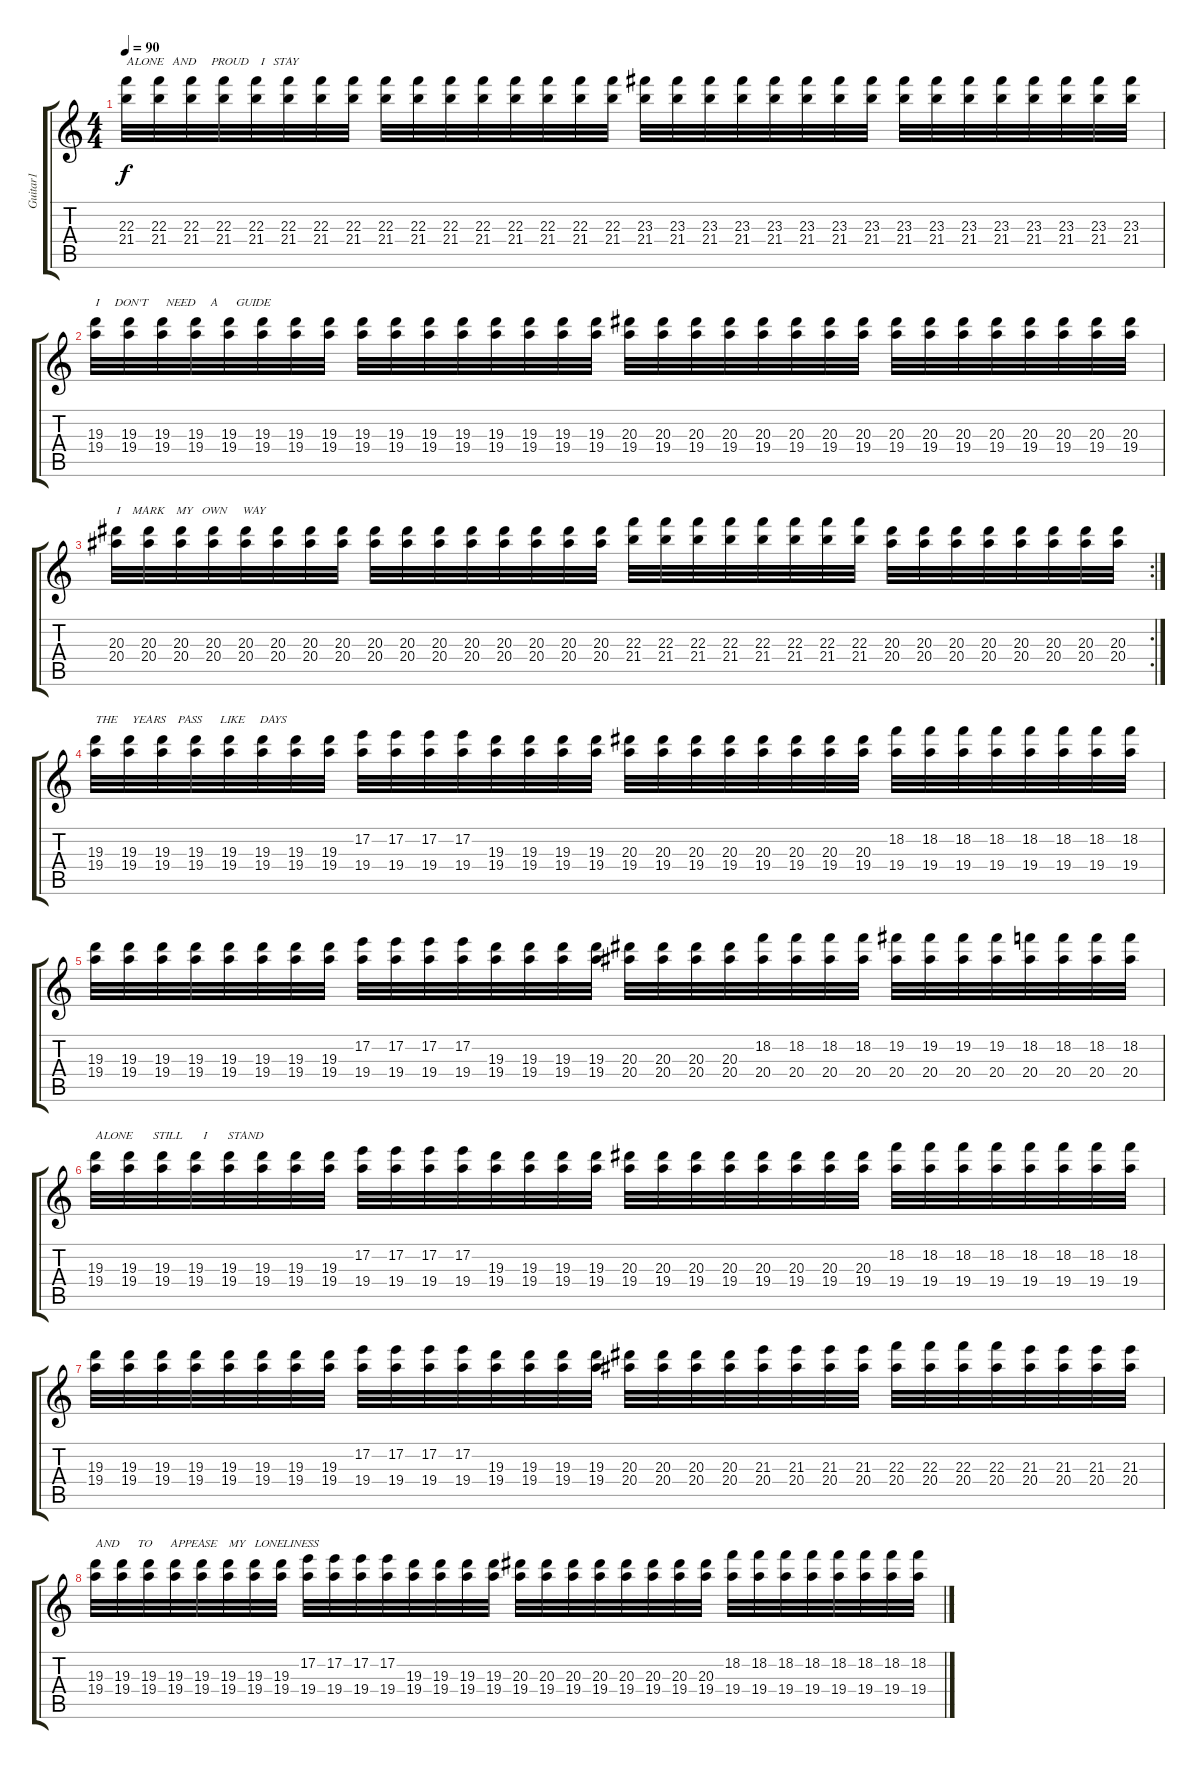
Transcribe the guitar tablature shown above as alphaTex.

\track ("Guitar1" "Guitar1") {instrument overdrivenguitar}
\staff {score tabs}
\tuning (E4 B3 G3 D3 A2 E2) {hide}
\ts (4 4)
\tempo 90
\clef g2
\ks c
(22.3 21.4).32{txt "ALONE   AND     PROUD    I   STAY" dy f} (22.3 21.4).32 (22.3 21.4).32 (22.3 21.4).32 (22.3 21.4).32 (22.3 21.4).32 (22.3 21.4).32 (22.3 21.4).32 (22.3 21.4).32 (22.3 21.4).32 (22.3 21.4).32 (22.3 21.4).32 (22.3 21.4).32 (22.3 21.4).32 (22.3 21.4).32 (22.3 21.4).32 (23.3 21.4).32 (23.3 21.4).32 (23.3 21.4).32 (23.3 21.4).32 (23.3 21.4).32 (23.3 21.4).32 (23.3 21.4).32 (23.3 21.4).32 (23.3 21.4).32 (23.3 21.4).32 (23.3 21.4).32 (23.3 21.4).32 (23.3 21.4).32 (23.3 21.4).32 (23.3 21.4).32 (23.3 21.4).32 |
(19.3 19.4).32{txt "I     DON'T      NEED     A      GUIDE"} (19.3 19.4).32 (19.3 19.4).32 (19.3 19.4).32 (19.3 19.4).32 (19.3 19.4).32 (19.3 19.4).32 (19.3 19.4).32 (19.3 19.4).32 (19.3 19.4).32 (19.3 19.4).32 (19.3 19.4).32 (19.3 19.4).32 (19.3 19.4).32 (19.3 19.4).32 (19.3 19.4).32 (20.3 19.4).32 (20.3 19.4).32 (20.3 19.4).32 (20.3 19.4).32 (20.3 19.4).32 (20.3 19.4).32 (20.3 19.4).32 (20.3 19.4).32 (20.3 19.4).32 (20.3 19.4).32 (20.3 19.4).32 (20.3 19.4).32 (20.3 19.4).32 (20.3 19.4).32 (20.3 19.4).32 (20.3 19.4).32 |
\rc 2
(20.3 20.4).32{txt "I    MARK    MY   OWN     WAY"} (20.3 20.4).32 (20.3 20.4).32 (20.3 20.4).32 (20.3 20.4).32 (20.3 20.4).32 (20.3 20.4).32 (20.3 20.4).32 (20.3 20.4).32 (20.3 20.4).32 (20.3 20.4).32 (20.3 20.4).32 (20.3 20.4).32 (20.3 20.4).32 (20.3 20.4).32 (20.3 20.4).32 (22.3 21.4).32 (22.3 21.4).32 (22.3 21.4).32 (22.3 21.4).32 (22.3 21.4).32 (22.3 21.4).32 (22.3 21.4).32 (22.3 21.4).32 (20.3 20.4).32 (20.3 20.4).32 (20.3 20.4).32 (20.3 20.4).32 (20.3 20.4).32 (20.3 20.4).32 (20.3 20.4).32 (20.3 20.4).32 |
(19.3 19.4).32{txt "THE     YEARS    PASS      LIKE     DAYS"} (19.3 19.4).32 (19.3 19.4).32 (19.3 19.4).32 (19.3 19.4).32 (19.3 19.4).32 (19.3 19.4).32 (19.3 19.4).32 (17.2 19.4).32 (17.2 19.4).32 (17.2 19.4).32 (17.2 19.4).32 (19.3 19.4).32 (19.3 19.4).32 (19.3 19.4).32 (19.3 19.4).32 (20.3 19.4).32 (20.3 19.4).32 (20.3 19.4).32 (20.3 19.4).32 (20.3 19.4).32 (20.3 19.4).32 (20.3 19.4).32 (20.3 19.4).32 (18.2 19.4).32 (18.2 19.4).32 (18.2 19.4).32 (18.2 19.4).32 (18.2 19.4).32 (18.2 19.4).32 (18.2 19.4).32 (18.2 19.4).32 |
(19.3 19.4).32 (19.3 19.4).32 (19.3 19.4).32 (19.3 19.4).32 (19.3 19.4).32 (19.3 19.4).32 (19.3 19.4).32 (19.3 19.4).32 (17.2 19.4).32 (17.2 19.4).32 (17.2 19.4).32 (17.2 19.4).32 (19.3 19.4).32 (19.3 19.4).32 (19.3 19.4).32 (19.3 19.4).32 (20.3 20.4).32 (20.3 20.4).32 (20.3 20.4).32 (20.3 20.4).32 (18.2 20.4).32 (18.2 20.4).32 (18.2 20.4).32 (18.2 20.4).32 (19.2 20.4).32 (19.2 20.4).32 (19.2 20.4).32 (19.2 20.4).32 (18.2 20.4).32 (18.2 20.4).32 (18.2 20.4).32 (18.2 20.4).32 |
(19.3 19.4).32{txt "ALONE       STILL       I       STAND"} (19.3 19.4).32 (19.3 19.4).32 (19.3 19.4).32 (19.3 19.4).32 (19.3 19.4).32 (19.3 19.4).32 (19.3 19.4).32 (17.2 19.4).32 (17.2 19.4).32 (17.2 19.4).32 (17.2 19.4).32 (19.3 19.4).32 (19.3 19.4).32 (19.3 19.4).32 (19.3 19.4).32 (20.3 19.4).32 (20.3 19.4).32 (20.3 19.4).32 (20.3 19.4).32 (20.3 19.4).32 (20.3 19.4).32 (20.3 19.4).32 (20.3 19.4).32 (18.2 19.4).32 (18.2 19.4).32 (18.2 19.4).32 (18.2 19.4).32 (18.2 19.4).32 (18.2 19.4).32 (18.2 19.4).32 (18.2 19.4).32 |
(19.3 19.4).32 (19.3 19.4).32 (19.3 19.4).32 (19.3 19.4).32 (19.3 19.4).32 (19.3 19.4).32 (19.3 19.4).32 (19.3 19.4).32 (17.2 19.4).32 (17.2 19.4).32 (17.2 19.4).32 (17.2 19.4).32 (19.3 19.4).32 (19.3 19.4).32 (19.3 19.4).32 (19.3 19.4).32 (20.3 20.4).32 (20.3 20.4).32 (20.3 20.4).32 (20.3 20.4).32 (21.3 20.4).32 (21.3 20.4).32 (21.3 20.4).32 (21.3 20.4).32 (22.3 20.4).32 (22.3 20.4).32 (22.3 20.4).32 (22.3 20.4).32 (21.3 20.4).32 (21.3 20.4).32 (21.3 20.4).32 (21.3 20.4).32 |
(19.3 19.4).32{txt "AND      TO      APPEASE    MY   LONELINESS"} (19.3 19.4).32 (19.3 19.4).32 (19.3 19.4).32 (19.3 19.4).32 (19.3 19.4).32 (19.3 19.4).32 (19.3 19.4).32 (17.2 19.4).32 (17.2 19.4).32 (17.2 19.4).32 (17.2 19.4).32 (19.3 19.4).32 (19.3 19.4).32 (19.3 19.4).32 (19.3 19.4).32 (20.3 19.4).32 (20.3 19.4).32 (20.3 19.4).32 (20.3 19.4).32 (20.3 19.4).32 (20.3 19.4).32 (20.3 19.4).32 (20.3 19.4).32 (18.2 19.4).32 (18.2 19.4).32 (18.2 19.4).32 (18.2 19.4).32 (18.2 19.4).32 (18.2 19.4).32 (18.2 19.4).32 (18.2 19.4).32
